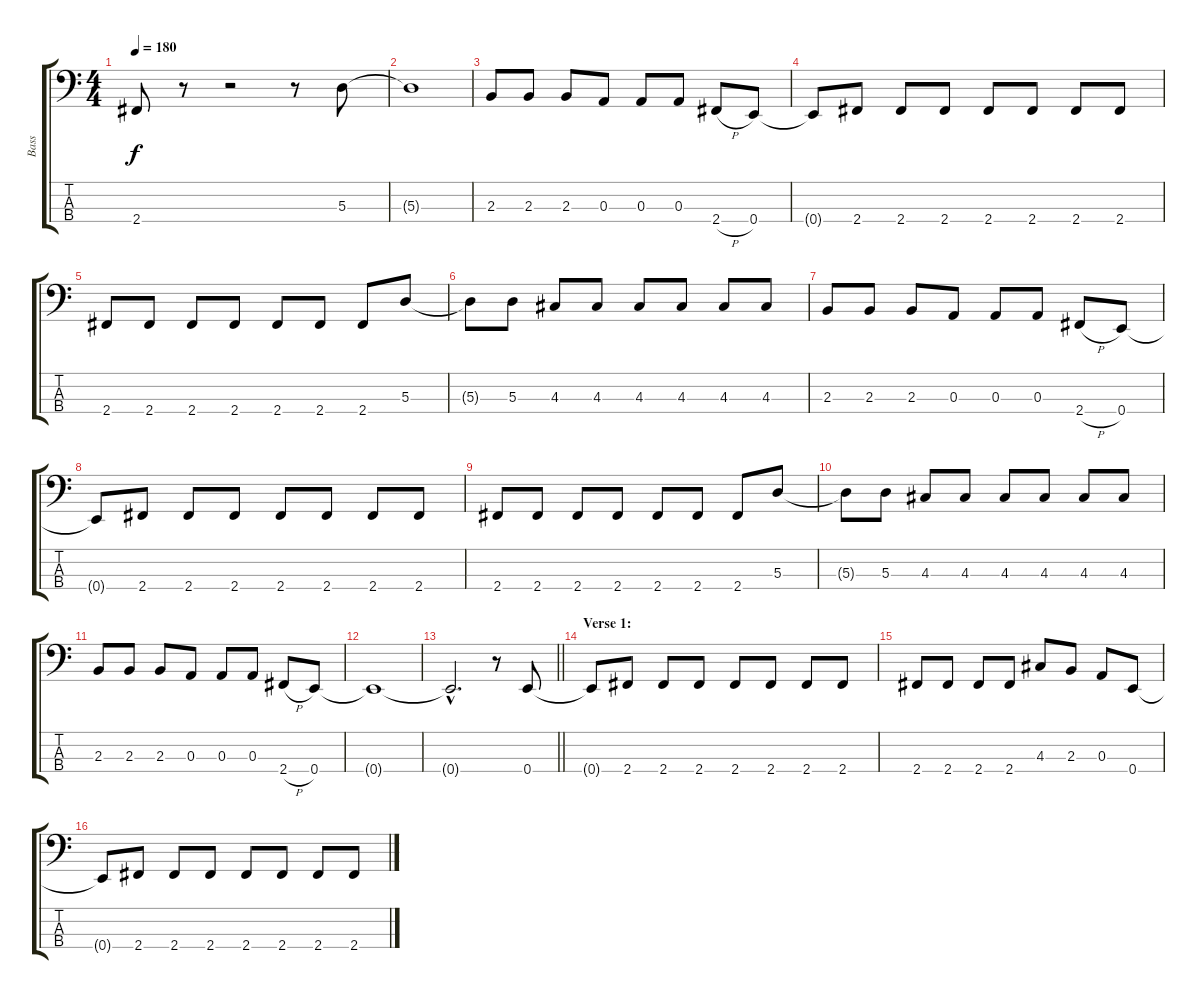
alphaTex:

\track ("Bass" "Bass") {instrument electricbasspick}
\staff {score tabs}
\tuning (G2 D2 A1 E1) {hide}
\ts (4 4)
\tempo 180
\clef f4
\ks c
2.4{t}.8{dy f} r.8 r.2 r.8 5.3.8 |
5.3{t}.1 |
2.3.8 2.3.8 2.3.8 0.3.8 0.3.8 0.3.8 2.4{h}.8 0.4.8 |
0.4{t}.8 2.4.8 2.4.8 2.4.8 2.4.8 2.4.8 2.4.8 2.4.8 |
2.4.8 2.4.8 2.4.8 2.4.8 2.4.8 2.4.8 2.4.8 5.3.8 |
5.3{t}.8 5.3.8 4.3.8 4.3.8 4.3.8 4.3.8 4.3.8 4.3.8 |
2.3.8 2.3.8 2.3.8 0.3.8 0.3.8 0.3.8 2.4{h}.8 0.4.8 |
0.4{t}.8 2.4.8 2.4.8 2.4.8 2.4.8 2.4.8 2.4.8 2.4.8 |
2.4.8 2.4.8 2.4.8 2.4.8 2.4.8 2.4.8 2.4.8 5.3.8 |
5.3{t}.8 5.3.8 4.3.8 4.3.8 4.3.8 4.3.8 4.3.8 4.3.8 |
2.3.8 2.3.8 2.3.8 0.3.8 0.3.8 0.3.8 2.4{h}.8 0.4.8 |
0.4{t}.1 |
\barLineRight lightlight
0.4{hac t}.2{d} r.8 0.4.8 |
\section ("" "Verse 1:")
0.4{t}.8 2.4.8 2.4.8 2.4.8 2.4.8 2.4.8 2.4.8 2.4.8 |
2.4.8 2.4.8 2.4.8 2.4.8 4.3.8 2.3.8 0.3.8 0.4.8 |
0.4{t}.8 2.4.8 2.4.8 2.4.8 2.4.8 2.4.8 2.4.8 2.4.8
